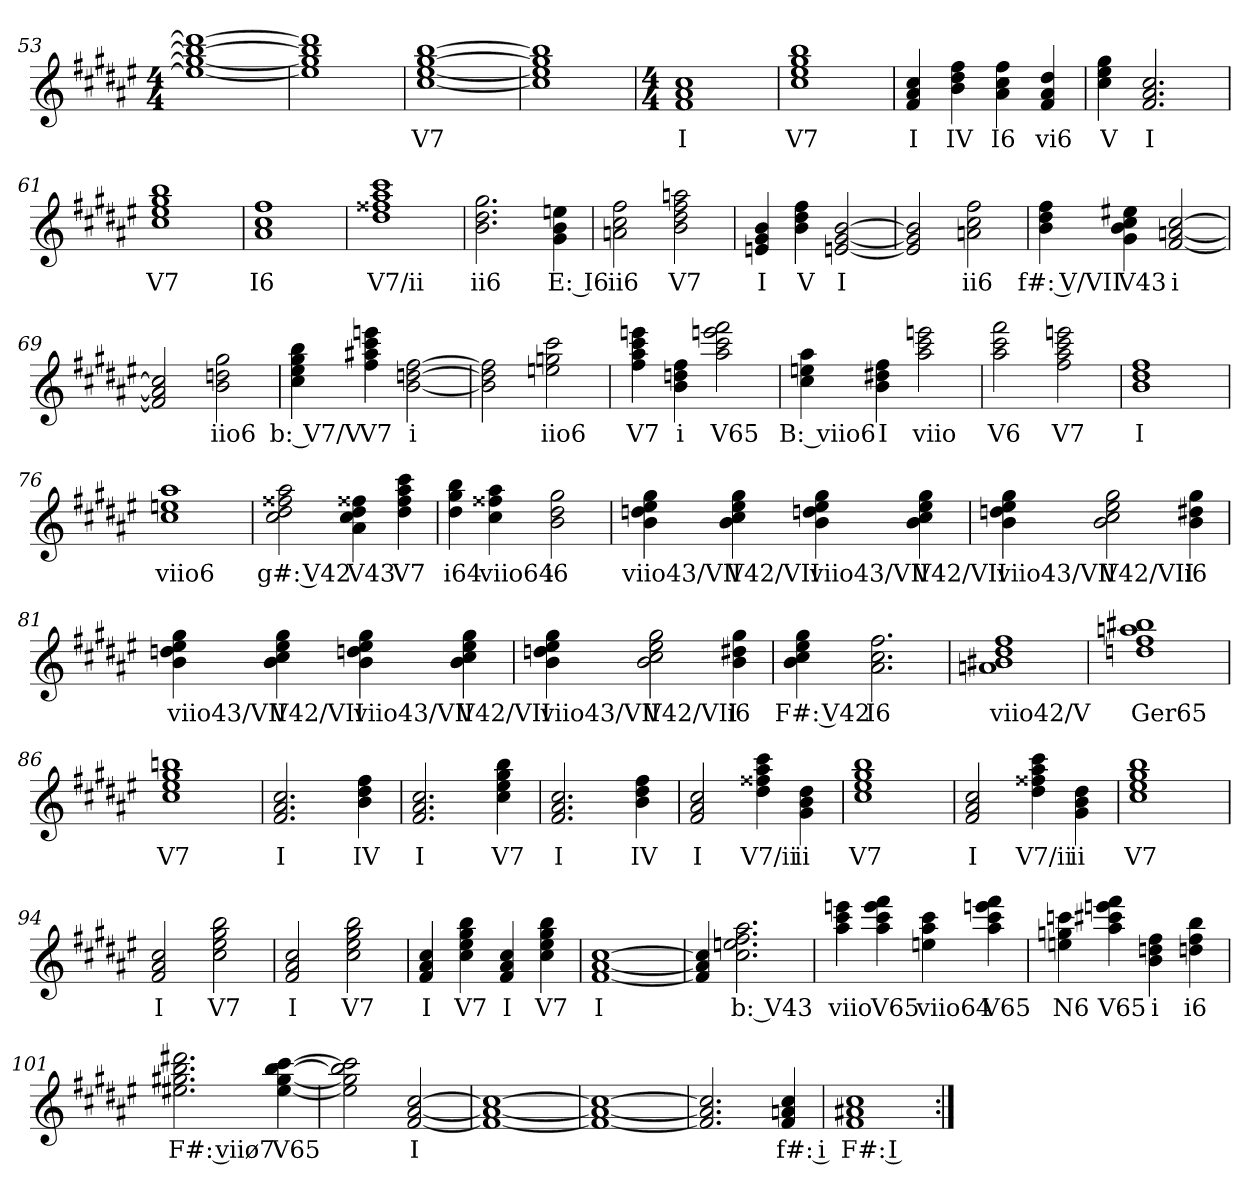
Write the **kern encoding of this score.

**kern	**text
*part1	*part1
*staff1	*staff1
*k[f#c#g#d#a#e#]	*
*F#:	*
*M4/4	*
=53	=53
1ee#_ 1gg#_ 1bb_ 1ddd_	.
=54	=54
1ee#] 1gg#] 1bb] 1ddd]	.
=55	=55
[1cc# [1ee# [1gg# [1bb	V7
=56	=56
1cc#] 1ee#] 1gg#] 1bb]	.
=57	=57
*M4/4	*
1f# 1a# 1cc#	I
=58	=58
1cc# 1ee# 1gg# 1bb	V7
=59	=59
4f# 4a# 4cc#	I
4b 4dd# 4ff#	IV
4a# 4cc# 4ff#	I6
4f# 4a# 4dd#	vi6
=60	=60
4cc# 4ee# 4gg#	V
2.f# 2.a# 2.cc#	I
=61	=61
1cc# 1ee# 1gg# 1bb	V7
=62	=62
1a# 1cc# 1ff#	I6
=63	=63
1dd# 1ff##X 1aa# 1ccc#	V7/ii
=64	=64
2.b 2.dd# 2.gg#	ii6
4g# 4b 4een	E: I6
=65	=65
2an 2cc# 2ff#	ii6
2b 2dd# 2ff# 2aan	V7
=66	=66
4en 4g# 4b	I
4b 4dd# 4ff#	V
[2en [2g# [2b	I
=67	=67
2e] 2g#] 2b]	.
2an 2cc# 2ff#	ii6
=68	=68
4b 4dd# 4ff#	f#: V/VII
4g# 4b 4cc# 4ee#X	V43
[2f# [2an [2cc#	i
=69	=69
2f#] 2a] 2cc#]	.
2b 2ddn 2gg#	iio6
=70	=70
4cc# 4ee# 4gg# 4bb	b: V7/V
4ff# 4aa#X 4ccc# 4eeen	V7
[2b [2ddn [2ff#	i
=71	=71
2b] 2dd] 2ff#]	.
2een 2ggn 2ccc#	iio6
=72	=72
4ff# 4aa# 4ccc# 4eeen	V7
4b 4ddn 4ff#	i
2aa# 2ccc# 2eeen 2fff#	V65
=73	=73
4cc# 4een 4aa#	B: viio6
4b 4dd#X 4ff#	I
2aa# 2ccc# 2eeen	viio
=74	=74
2aa# 2ccc# 2fff#	V6
2ff# 2aa# 2ccc# 2eeen	V7
=75	=75
1b 1dd# 1ff#	I
=76	=76
1cc# 1een 1aa#	viio6
=77	=77
2cc# 2dd# 2ff##X 2aa#	g#: V42
4a# 4cc# 4dd# 4ff##X	V43
4dd# 4ff## 4aa# 4ccc#	V7
=78	=78
4dd# 4gg# 4bb	i64
4cc# 4ff##X 4aa#	viio64
2b 2dd# 2gg#	i6
=79	=79
4b 4ddn 4ee# 4gg#	viio43/VII
4b 4cc# 4ee# 4gg#	V42/VII
4b 4ddn 4ee# 4gg#	viio43/VII
4b 4cc# 4ee# 4gg#	V42/VII
=80	=80
4b 4ddn 4ee# 4gg#	viio43/VII
2b 2cc# 2ee# 2gg#	V42/VII
4b 4dd#X 4gg#	i6
=81	=81
4b 4ddn 4ee# 4gg#	viio43/VII
4b 4cc# 4ee# 4gg#	V42/VII
4b 4ddn 4ee# 4gg#	viio43/VII
4b 4cc# 4ee# 4gg#	V42/VII
=82	=82
4b 4ddn 4ee# 4gg#	viio43/VII
2b 2cc# 2ee# 2gg#	V42/VII
4b 4dd#X 4gg#	i6
=83	=83
4b 4cc# 4ee# 4gg#	F#: V42
2.a# 2.cc# 2.ff#	I6
=84	=84
1an 1b#X 1dd# 1ff#	viio42/V
=85	=85
1ddn 1ff# 1aan 1bb#X	Ger65
=86	=86
1cc# 1ee# 1gg# 1bbn	V7
=87	=87
2.f# 2.a# 2.cc#	I
4b 4dd# 4ff#	IV
=88	=88
2.f# 2.a# 2.cc#	I
4cc# 4ee# 4gg# 4bb	V7
=89	=89
2.f# 2.a# 2.cc#	I
4b 4dd# 4ff#	IV
=90	=90
2f# 2a# 2cc#	I
4dd# 4ff##X 4aa# 4ccc#	V7/ii
4g# 4b 4dd#	ii
=91	=91
1cc# 1ee# 1gg# 1bb	V7
=92	=92
2f# 2a# 2cc#	I
4dd# 4ff##X 4aa# 4ccc#	V7/ii
4g# 4b 4dd#	ii
=93	=93
1cc# 1ee# 1gg# 1bb	V7
=94	=94
2f# 2a# 2cc#	I
2cc# 2ee# 2gg# 2bb	V7
=95	=95
2f# 2a# 2cc#	I
2cc# 2ee# 2gg# 2bb	V7
=96	=96
4f# 4a# 4cc#	I
4cc# 4ee# 4gg# 4bb	V7
4f# 4a# 4cc#	I
4cc# 4ee# 4gg# 4bb	V7
=97	=97
[1f# [1a# [1cc#	I
=98	=98
4f#] 4a#] 4cc#]	.
2.cc# 2.een 2.ff# 2.aa#	b: V43
=99	=99
4aa# 4ccc# 4eeen	viio
4aa# 4ccc# 4eee 4fff#	V65
4een 4aa# 4ccc#	viio64
4aa# 4ccc# 4eeen 4fff#	V65
=100	=100
4een 4ggn 4cccn	N6
4aa# 4ccc#X 4eeen 4fff#	V65
4b 4ddn 4ff#	i
4ddn 4ff# 4bb	i6
=101	=101
2.ee#X 2.gg#X 2.bb 2.ddd#X	F#: viiø7
[4ee# [4gg# [4bb [4ccc#	V65
=102	=102
2ee#] 2gg#] 2bb] 2ccc#]	.
[2f# [2a# [2cc#	I
=103	=103
1f#_ 1a#_ 1cc#_	.
=104	=104
1f#_ 1a#_ 1cc#_	.
=105	=105
2.f#] 2.a#] 2.cc#]	.
4f# 4an 4cc#	f#: i
=105a	=105a
1f# 1a#X 1cc#	F#: I
=:|!	=:|!
*-	*-
